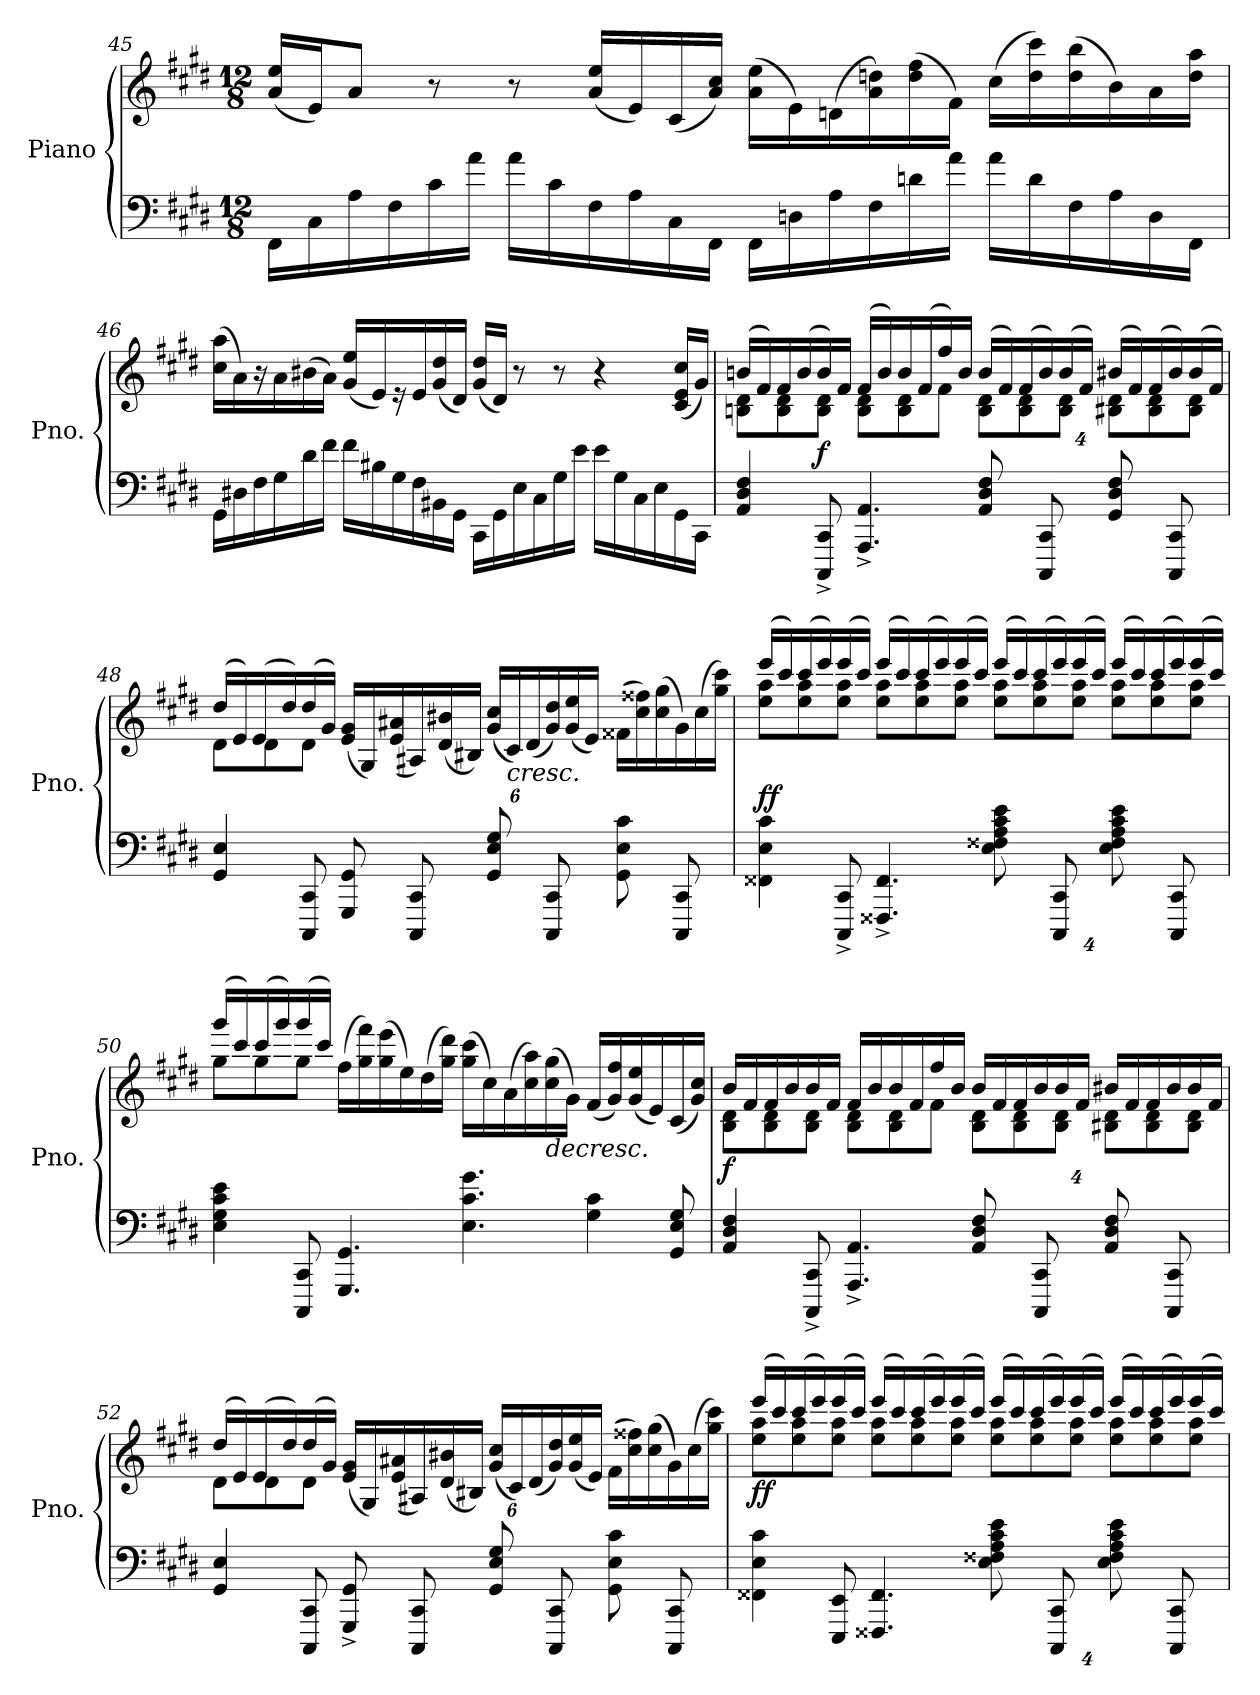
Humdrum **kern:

**kern	**kern	**dynam
*part1	*part1	*part1
*staff2	*staff1	*staff1/2
*I"Piano	*	*
*I'Pno.	*	*
*clefF4	*clefG2	*
*k[f#c#g#d#]	*k[f#c#g#d#]	*
*M12/8	*M12/8	*
=45	=45	=45
16FF#\LL	(16a/ 16ee/LL	.
16C#\	16e/J)	.
16A\	8a/J	.
16F#\	.	.
16c#\	8r	.
16a\JJ	.	.
16a\LL	8r	.
16c#\	.	.
16F#\	(16a/ 16ee/LL	.
16A\	16e/)	.
16C#\	(16c#/	.
16FF#\JJ	16a/ 16cc#/JJ)	.
16FF#\LL	(16a\ 16ee\LL	.
16Dn\	16e\)	.
16A\	(16dn\	.
16F#\	16a\ 16ddn\)	.
16dn\	(16dd\ 16ff#\	.
16a\JJ	16f#\JJ)	.
16a\LL	(16cc#\LL	.
16d\	16dd\ 16ccc#\)	.
16F#\	(16dd\ 16bb\	.
16A\	16b\)	.
16D\	16a\	.
16FF#\JJ	16dd\ 16aa\JJ	.
!!LO:LB:g=z
=46	=46	=46
16GG#\LL	(16cc#\ 16aa\LL	.
16D#X\	16a\)	.
16F#\	16r	.
16G#\	16a\	.
16d#\	(16b#X\	.
16f#\JJ	16a\JJ)	.
16f#\LL	(16g#/ 16ee/LL	.
16B#X\	16e/)	.
16G#\	16r	.
16F#\	16e/	.
16BB#X\	(16g#/ 16dd#/	.
16GG#\JJ	16d#/JJ)	.
16CC#\LL	(16g#/ 16dd#/LL	.
16GG#\	16d#/JJ)	.
16E\	8r	.
16C#\	.	.
16G#\	8r	.
16e\JJ	.	.
16e\LL	4r	.
16G#\	.	.
16C#\	.	.
16E\	.	.
16GG#\	(>16c#/ 16e/ 16cc#/LL	.
16CC#\JJ	16g#/JJ)	.
=47	=47	=47
*	*^	*
4AA/ 4D#/ 4F#/	(16bn/LL	8Bn\ 8d#\L	.
.	16f#/)	.	.
.	16f#/	8B\ 8d#\	.
.	(16b/	.	.
!	!	!	!LO:DY:a=2
8CCC#/^ 8CC#/^	16b/)	8B\ 8d#\J	f
.	16f#/JJ	.	.
4.AAA/^ 4.AA/^	(16f#/LL	8B\ 8d#\L	.
.	16b/)	.	.
.	16b/	8B\ 8d#\	.
.	(16f#/	.	.
.	16ff#/)	8f#\J	.
.	16b/JJ	.	.
*Xbrackettup	*	*	*
16%3AA/ 16%3D#/ 16%3F#/	(16b/LL	8B\ 8d#\L	.
.	16f#/)	.	.
.	(16f#/	8B\ 8d#\	.
16%3CCC#/ 16%3CC#/	16b/)	.	.
.	(16b/	8B\ 8d#\J	.
.	16f#/JJ)	.	.
16%3GG#/ 16%3D#/ 16%3F#/	(16b#X/LL	8B#X\ 8d#\L	.
.	16f#/)	.	.
.	(16f#/	8B#\ 8d#\	.
16%3CCC#/ 16%3CC#/	16b#/)	.	.
.	(16b#/	8B#\ 8d#\J	.
.	16f#/JJ)	.	.
!!LO:PB:g=z	!!
=48	=48	=48	=48
4GG#/ 4E/	(16dd#/LL	8d#\L	.
.	16e/)	.	.
.	(16e/	8d#\	.
.	16dd#/)	.	.
8CCC#/ 8CC#/	(16dd#/	8d#\J	.
.	16g#/JJ)	.	.
16%3GGG#/ 16%3GG#/	(16e/ 16g#/LL	1ryy	.
.	16G#/)	.	.
.	(16e/ 16a#X/	.	.
16%3CCC#/ 16%3CC#/	16A#X/)	.	.
.	(16d#/ 16b#X/	.	.
.	16B#X/JJ)	.	.
16%3GG#/ 16%3E/ 16%3G#/	(16g#/ 16cc#/LL	.	.
!	!	!	!LO:HP:b
.	16c#/)	.	<
.	(16d#/	.	.
16%3CCC#/ 16%3CC#/	16g#/ 16dd#/)	.	.
.	(16g#/ 16ee/	.	.
.	16e/JJ)	.	.
16%3GG#\ 16%3E\ 16%3c#\	(>16f##X\LL	.	.
.	16cc#\ 16ff##X\)	.	.
.	(>16cc#\ 16gg#\	.	.
16%3CCC#/ 16%3CC#/	16g#\)	.	.
.	(>16cc#\	8ryy	.
.	16gg#\ 16ccc#\JJ)	.	.
=49	=49	=49	=49
!	!	!	!LO:DY:a=2
4FF##X\ 4E\ 4c#\	(16eee/LL	8ee\ 8aa\L	ff
.	16ccc#/)	.	.
.	(16ccc#/	8ee\ 8aa\	.
.	16eee/)	.	.
8CCC#/^ 8CC#/^	(16eee/	8ee\ 8aa\J	.
.	16ccc#/JJ)	.	.
4.FFF##X/^ 4.FF##/^	(16eee/LL	8ee\ 8aa\L	.
.	16ccc#/)	.	.
.	(16ccc#/	8ee\ 8aa\	.
.	16eee/)	.	.
.	(16eee/	8ee\ 8aa\J	.
.	16ccc#/JJ)	.	.
16%3E\ 16%3F##X\ 16%3A\ 16%3c#\ 16%3e\	(16eee/LL	8ee\ 8aa\L	.
.	16ccc#/)	.	.
.	(16ccc#/	8ee\ 8aa\	.
16%3CCC#/ 16%3CC#/	16eee/)	.	.
.	(16eee/	8ee\ 8aa\J	.
.	16ccc#/JJ)	.	.
16%3E\ 16%3F##\ 16%3A\ 16%3c#\ 16%3e\	(16eee/LL	8ee\ 8aa\L	.
.	16ccc#/)	.	.
.	(16ccc#/	8ee\ 8aa\	.
16%3CCC#/ 16%3CC#/	16eee/)	.	.
.	(16eee/	8ee\ 8aa\J	.
.	16ccc#/JJ)	.	.
!!LO:LB:g=z	!!
=50	=50	=50	=50
4E\ 4G#\ 4c#\ 4e\	(16ggg#/LL	8gg#\L	.
.	16ccc#/)	.	.
.	(16ccc#/	8gg#\	.
.	16ggg#/)	.	.
8CCC#/ 8CC#/	(16ggg#/	8gg#\J	.
.	16ccc#/JJ)	.	.
4.GGG#/ 4.GG#/	(>16ff#\LL	1ryy	.
.	16gg#\ 16fff#\)	.	.
.	(>16gg#\ 16eee\	.	.
.	16ee\)	.	.
.	(>16dd#\	.	.
.	16gg#\ 16ddd#\JJ)	.	.
4.E\ 4.c#\ 4.g#\	(>16gg#\ 16ccc#\LL	.	.
.	16cc#\)	.	.
.	(>16a\	.	.
.	16cc#\ 16aa\)	.	.
!	!	!	!LO:HP:b
.	(>16cc#\ 16gg#\	.	>
.	16g#\JJ)	.	.
4G#\ 4c#\	(16f#/LL	.	.
.	16g#/ 16ff#/)	.	.
.	(16g#/ 16ee/	.	.
.	16e/)	.	.
8GG#/ 8E/ 8G#/	(16c#/	8ryy	.
.	16g#/ 16cc#/JJ)	.	.
*	*v	*v	*
.	.	[
=51	=51	=51
*	*^	*
!	!	!	!LO:DY:a=2
4AA/ 4D#/ 4F#/	16b/LL	8B\ 8d#\L	f
.	16f#/	.	.
.	16f#/	8B\ 8d#\	.
.	16b/	.	.
8CCC#/^ 8CC#/^	16b/	8B\ 8d#\J	.
.	16f#/JJ	.	.
4.AAA/^ 4.AA/^	16f#/LL	8B\ 8d#\L	.
.	16b/	.	.
.	16b/	8B\ 8d#\	.
.	16f#/	.	.
.	16ff#/	8f#\J	.
.	16b/JJ	.	.
16%3AA/ 16%3D#/ 16%3F#/	16b/LL	8B\ 8d#\L	.
.	16f#/	.	.
.	16f#/	8B\ 8d#\	.
16%3CCC#/ 16%3CC#/	16b/	.	.
.	16b/	8B\ 8d#\J	.
.	16f#/JJ	.	.
16%3AA/ 16%3D#/ 16%3F#/	16b#X/LL	8B#X\ 8d#\L	.
.	16f#/	.	.
.	16f#/	8B#\ 8d#\	.
16%3CCC#/ 16%3CC#/	16b#/	.	.
.	16b#/	8B#\ 8d#\J	.
.	16f#/JJ	.	.
!!LO:LB:g=z	!!
=52	=52	=52	=52
4GG#/ 4E/	(16dd#/LL	8d#\L	.
.	16e/)	.	.
.	(16e/	8d#\	.
.	16dd#/)	.	.
8CCC#/ 8CC#/	(16dd#/	8d#\J	.
.	16g#/JJ)	.	.
16%3GGG#/^ 16%3GG#/^	(16e/ 16g#/LL	1ryy	.
.	16G#/)	.	.
.	(16e/ 16a#X/	.	.
16%3CCC#/ 16%3CC#/	16A#X/)	.	.
.	(16d#/ 16b#X/	.	.
.	16B#X/JJ)	.	.
16%3GG#/ 16%3E/ 16%3G#/	(16g#/ 16cc#/LL	.	.
.	16c#/)	.	.
.	(16d#/	.	.
16%3CCC#/ 16%3CC#/	16g#/ 16dd#/)	.	.
.	(16g#/ 16ee/	.	.
.	16e/JJ)	.	.
16%3GG#\ 16%3E\ 16%3c#\	(>16f#\LL	.	.
.	16cc#\ 16ff##X\)	.	.
.	(>16cc#\ 16gg#\	.	.
16%3CCC#/ 16%3CC#/	16g#\)	.	.
.	(>16cc#\	8ryy	.
.	16gg#\ 16ccc#\JJ)	.	.
*	*v	*v	*
.	.	]
=53	=53	=53
*	*^	*
!	!	!	!LO:DY:b
4FF##X\ 4E\ 4c#\	(16eee/LL	8ee\ 8aa\L	ff
.	16ccc#/)	.	.
.	(16ccc#/	8ee\ 8aa\	.
.	16eee/)	.	.
8EEE/ 8EE/	(16eee/	8ee\ 8aa\J	.
.	16ccc#/JJ)	.	.
4.FFF##X/ 4.FF##/	(16eee/LL	8ee\ 8aa\L	.
.	16ccc#/)	.	.
.	(16ccc#/	8ee\ 8aa\	.
.	16eee/)	.	.
.	(16eee/	8ee\ 8aa\J	.
.	16ccc#/JJ)	.	.
16%3E\ 16%3F##X\ 16%3A\ 16%3c#\ 16%3e\	(16eee/LL	8ee\ 8aa\L	.
.	16ccc#/)	.	.
.	(16ccc#/	8ee\ 8aa\	.
16%3CCC#/ 16%3CC#/	16eee/)	.	.
.	(16eee/	8ee\ 8aa\J	.
.	16ccc#/JJ)	.	.
16%3E\ 16%3F##\ 16%3A\ 16%3c#\ 16%3e\	(16eee/LL	8ee\ 8aa\L	.
.	16ccc#/)	.	.
.	(16ccc#/	8ee\ 8aa\	.
16%3CCC#/ 16%3CC#/	16eee/)	.	.
.	(16eee/	8ee\ 8aa\J	.
.	16ccc#/JJ)	.	.
*	*v	*v	*
=	=	=
*-	*-	*-
